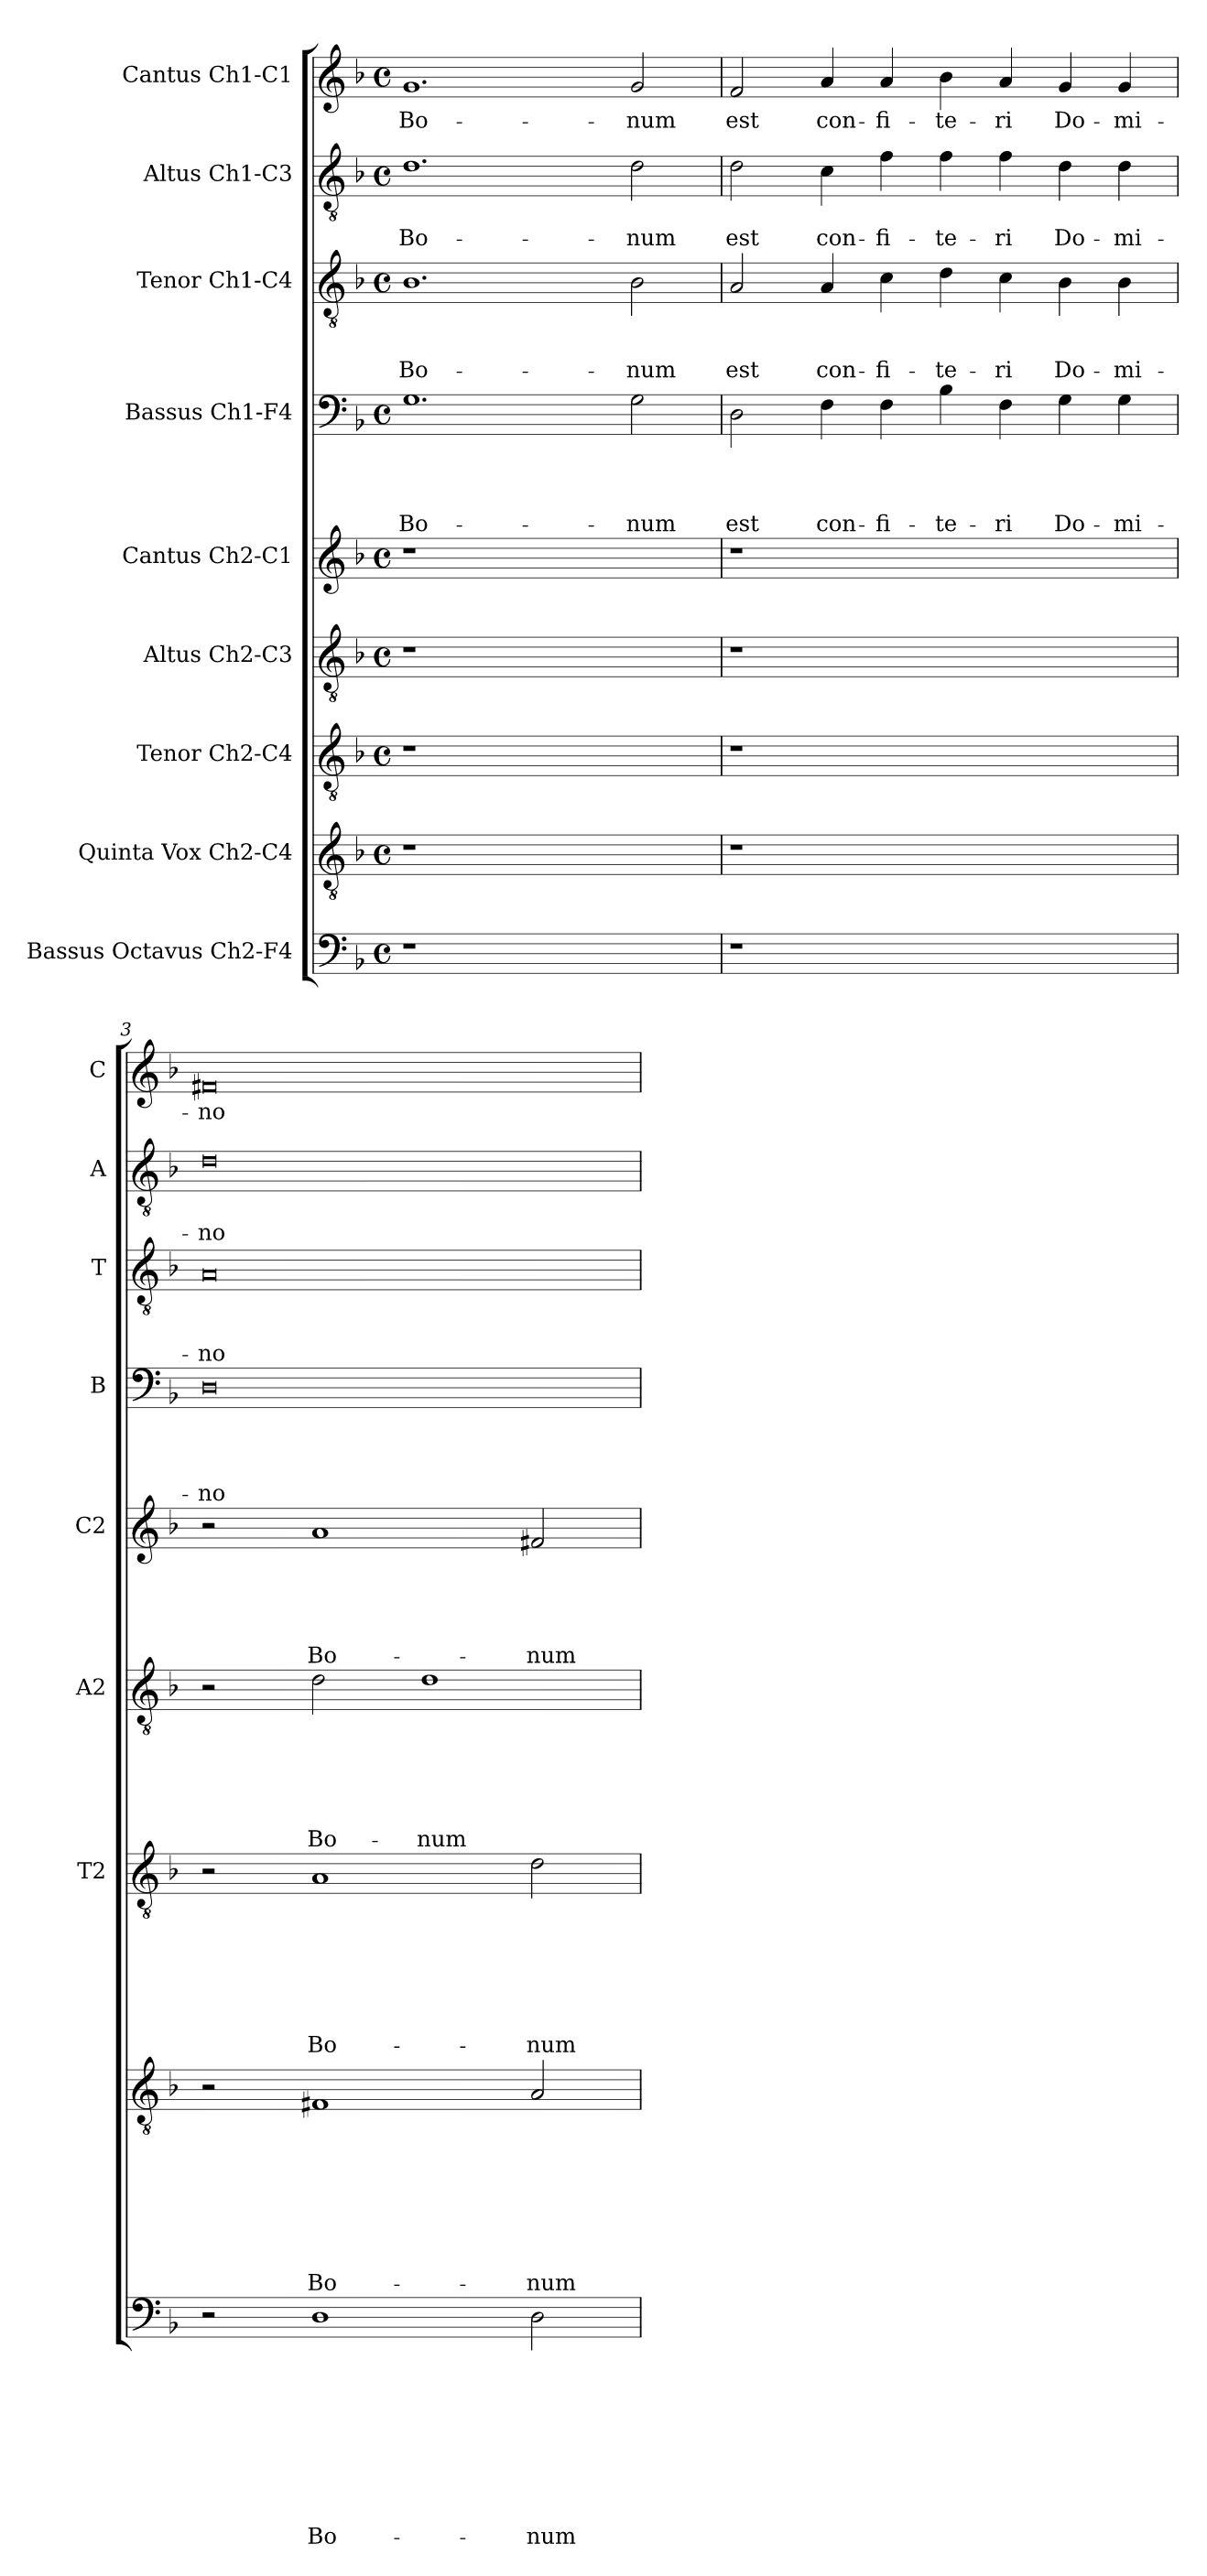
**kern	**text	**text	**text	**text	**text	**text	**text	**text	**text	**kern	**text	**text	**text	**text	**text	**text	**text	**text	**kern	**text	**text	**text	**text	**text	**text	**text	**kern	**text	**text	**text	**text	**text	**text	**kern	**text	**text	**text	**text	**text	**kern	**text	**text	**text	**text	**kern	**text	**text	**text	**kern	**text	**text	**kern	**text
*part9	*part9	*part9	*part9	*part9	*part9	*part9	*part9	*part9	*part9	*part8	*part8	*part8	*part8	*part8	*part8	*part8	*part8	*part8	*part7	*part7	*part7	*part7	*part7	*part7	*part7	*part7	*part6	*part6	*part6	*part6	*part6	*part6	*part6	*part5	*part5	*part5	*part5	*part5	*part5	*part4	*part4	*part4	*part4	*part4	*part3	*part3	*part3	*part3	*part2	*part2	*part2	*part1	*part1
*staff9	*staff9	*staff9	*staff9	*staff9	*staff9	*staff9	*staff9	*staff9	*staff9	*staff8	*staff8	*staff8	*staff8	*staff8	*staff8	*staff8	*staff8	*staff8	*staff7	*staff7	*staff7	*staff7	*staff7	*staff7	*staff7	*staff7	*staff6	*staff6	*staff6	*staff6	*staff6	*staff6	*staff6	*staff5	*staff5	*staff5	*staff5	*staff5	*staff5	*staff4	*staff4	*staff4	*staff4	*staff4	*staff3	*staff3	*staff3	*staff3	*staff2	*staff2	*staff2	*staff1	*staff1
*I"Bassus Octavus Ch2-F4	*	*	*	*	*	*	*	*	*	*I"Quinta Vox Ch2-C4	*	*	*	*	*	*	*	*	*I"Tenor Ch2-C4	*	*	*	*	*	*	*	*I"Altus Ch2-C3	*	*	*	*	*	*	*I"Cantus Ch2-C1	*	*	*	*	*	*I"Bassus Ch1-F4	*	*	*	*	*I"Tenor Ch1-C4	*	*	*	*I"Altus Ch1-C3	*	*	*I"Cantus Ch1-C1	*
*	*	*	*	*	*	*	*	*	*	*	*	*	*	*	*	*	*	*	*I'T2	*	*	*	*	*	*	*	*I'A2	*	*	*	*	*	*	*I'C2	*	*	*	*	*	*I'B	*	*	*	*	*I'T	*	*	*	*I'A	*	*	*I'C	*
*clefF4	*	*	*	*	*	*	*	*	*	*clefGv2	*	*	*	*	*	*	*	*	*clefGv2	*	*	*	*	*	*	*	*clefGv2	*	*	*	*	*	*	*clefG2	*	*	*	*	*	*clefF4	*	*	*	*	*clefGv2	*	*	*	*clefGv2	*	*	*clefG2	*
*k[b-]	*	*	*	*	*	*	*	*	*	*k[b-]	*	*	*	*	*	*	*	*	*k[b-]	*	*	*	*	*	*	*	*k[b-]	*	*	*	*	*	*	*k[b-]	*	*	*	*	*	*k[b-]	*	*	*	*	*k[b-]	*	*	*	*k[b-]	*	*	*k[b-]	*
*F:	*	*	*	*	*	*	*	*	*	*F:	*	*	*	*	*	*	*	*	*F:	*	*	*	*	*	*	*	*F:	*	*	*	*	*	*	*F:	*	*	*	*	*	*F:	*	*	*	*	*F:	*	*	*	*F:	*	*	*F:	*
*M4/4	*	*	*	*	*	*	*	*	*	*M4/4	*	*	*	*	*	*	*	*	*M4/4	*	*	*	*	*	*	*	*M4/4	*	*	*	*	*	*	*M4/4	*	*	*	*	*	*M4/4	*	*	*	*	*M4/4	*	*	*	*M4/4	*	*	*M4/4	*
*met(c)	*	*	*	*	*	*	*	*	*	*met(c)	*	*	*	*	*	*	*	*	*met(c)	*	*	*	*	*	*	*	*met(c)	*	*	*	*	*	*	*met(c)	*	*	*	*	*	*met(c)	*	*	*	*	*met(c)	*	*	*	*met(c)	*	*	*met(c)	*
=1	=1	=1	=1	=1	=1	=1	=1	=1	=1	=1	=1	=1	=1	=1	=1	=1	=1	=1	=1	=1	=1	=1	=1	=1	=1	=1	=1	=1	=1	=1	=1	=1	=1	=1	=1	=1	=1	=1	=1	=1	=1	=1	=1	=1	=1	=1	=1	=1	=1	=1	=1	=1	=1
!	!	!	!	!	!	!	!	!	!	!	!	!	!	!	!	!	!	!	!	!	!	!	!	!	!	!	!	!	!	!	!	!	!	!	!	!	!	!	!	!	!	!	!	!LO:LY:b	!	!	!	!LO:LY:b	!	!	!LO:LY:b	!	!LO:LY:b
1r	.	.	.	.	.	.	.	.	.	1r	.	.	.	.	.	.	.	.	1r	.	.	.	.	.	.	.	1r	.	.	.	.	.	.	1r	.	.	.	.	.	1.G	.	.	.	Bo-	1.B-	.	.	Bo-	1.d	.	Bo-	1.g	Bo-
1ryy	.	.	.	.	.	.	.	.	.	1ryy	.	.	.	.	.	.	.	.	1ryy	.	.	.	.	.	.	.	1ryy	.	.	.	.	.	.	1ryy	.	.	.	.	.	.	.	.	.	.	.	.	.	.	.	.	.	.	.
!	!	!	!	!	!	!	!	!	!	!	!	!	!	!	!	!	!	!	!	!	!	!	!	!	!	!	!	!	!	!	!	!	!	!	!	!	!	!	!	!	!	!	!	!LO:LY:b	!	!	!	!LO:LY:b	!	!	!LO:LY:b	!	!LO:LY:b
.	.	.	.	.	.	.	.	.	.	.	.	.	.	.	.	.	.	.	.	.	.	.	.	.	.	.	.	.	.	.	.	.	.	.	.	.	.	.	.	2G\	.	.	.	-num	2B-\	.	.	-num	2d\	.	-num	2g/	-num
=2	=2	=2	=2	=2	=2	=2	=2	=2	=2	=2	=2	=2	=2	=2	=2	=2	=2	=2	=2	=2	=2	=2	=2	=2	=2	=2	=2	=2	=2	=2	=2	=2	=2	=2	=2	=2	=2	=2	=2	=2	=2	=2	=2	=2	=2	=2	=2	=2	=2	=2	=2	=2	=2
!	!	!	!	!	!	!	!	!	!	!	!	!	!	!	!	!	!	!	!	!	!	!	!	!	!	!	!	!	!	!	!	!	!	!	!	!	!	!	!	!	!	!	!	!LO:LY:b	!	!	!	!LO:LY:b	!	!	!LO:LY:b	!	!LO:LY:b
1r	.	.	.	.	.	.	.	.	.	1r	.	.	.	.	.	.	.	.	1r	.	.	.	.	.	.	.	1r	.	.	.	.	.	.	1r	.	.	.	.	.	2D\	.	.	.	est	2A/	.	.	est	2d\	.	est	2f/	est
!	!	!	!	!	!	!	!	!	!	!	!	!	!	!	!	!	!	!	!	!	!	!	!	!	!	!	!	!	!	!	!	!	!	!	!	!	!	!	!	!	!	!	!	!LO:LY:b	!	!	!	!LO:LY:b	!	!	!LO:LY:b	!	!LO:LY:b
.	.	.	.	.	.	.	.	.	.	.	.	.	.	.	.	.	.	.	.	.	.	.	.	.	.	.	.	.	.	.	.	.	.	.	.	.	.	.	.	4F\	.	.	.	con-	4A/	.	.	con-	4c\	.	con-	4a/	con-
!	!	!	!	!	!	!	!	!	!	!	!	!	!	!	!	!	!	!	!	!	!	!	!	!	!	!	!	!	!	!	!	!	!	!	!	!	!	!	!	!	!	!	!	!LO:LY:b	!	!	!	!LO:LY:b	!	!	!LO:LY:b	!	!LO:LY:b
.	.	.	.	.	.	.	.	.	.	.	.	.	.	.	.	.	.	.	.	.	.	.	.	.	.	.	.	.	.	.	.	.	.	.	.	.	.	.	.	4F\	.	.	.	-fi-	4c\	.	.	-fi-	4f\	.	-fi-	4a/	-fi-
!	!	!	!	!	!	!	!	!	!	!	!	!	!	!	!	!	!	!	!	!	!	!	!	!	!	!	!	!	!	!	!	!	!	!	!	!	!	!	!	!	!	!	!	!LO:LY:b	!	!	!	!LO:LY:b	!	!	!LO:LY:b	!	!LO:LY:b
1ryy	.	.	.	.	.	.	.	.	.	1ryy	.	.	.	.	.	.	.	.	1ryy	.	.	.	.	.	.	.	1ryy	.	.	.	.	.	.	1ryy	.	.	.	.	.	4B-\	.	.	.	-te-	4d\	.	.	-te-	4f\	.	-te-	4b-\	-te-
!	!	!	!	!	!	!	!	!	!	!	!	!	!	!	!	!	!	!	!	!	!	!	!	!	!	!	!	!	!	!	!	!	!	!	!	!	!	!	!	!	!	!	!	!LO:LY:b	!	!	!	!LO:LY:b	!	!	!LO:LY:b	!	!LO:LY:b
.	.	.	.	.	.	.	.	.	.	.	.	.	.	.	.	.	.	.	.	.	.	.	.	.	.	.	.	.	.	.	.	.	.	.	.	.	.	.	.	4F\	.	.	.	-ri	4c\	.	.	-ri	4f\	.	-ri	4a/	-ri
!	!	!	!	!	!	!	!	!	!	!	!	!	!	!	!	!	!	!	!	!	!	!	!	!	!	!	!	!	!	!	!	!	!	!	!	!	!	!	!	!	!	!	!	!LO:LY:b	!	!	!	!LO:LY:b	!	!	!LO:LY:b	!	!LO:LY:b
.	.	.	.	.	.	.	.	.	.	.	.	.	.	.	.	.	.	.	.	.	.	.	.	.	.	.	.	.	.	.	.	.	.	.	.	.	.	.	.	4G\	.	.	.	Do-	4B-\	.	.	Do-	4d\	.	Do-	4g/	Do-
!	!	!	!	!	!	!	!	!	!	!	!	!	!	!	!	!	!	!	!	!	!	!	!	!	!	!	!	!	!	!	!	!	!	!	!	!	!	!	!	!	!	!	!	!LO:LY:b	!	!	!	!LO:LY:b	!	!	!LO:LY:b	!	!LO:LY:b
.	.	.	.	.	.	.	.	.	.	.	.	.	.	.	.	.	.	.	.	.	.	.	.	.	.	.	.	.	.	.	.	.	.	.	.	.	.	.	.	4G\	.	.	.	-mi-	4B-\	.	.	-mi-	4d\	.	-mi-	4g/	-mi-
=3	=3	=3	=3	=3	=3	=3	=3	=3	=3	=3	=3	=3	=3	=3	=3	=3	=3	=3	=3	=3	=3	=3	=3	=3	=3	=3	=3	=3	=3	=3	=3	=3	=3	=3	=3	=3	=3	=3	=3	=3	=3	=3	=3	=3	=3	=3	=3	=3	=3	=3	=3	=3	=3
!	!	!	!	!	!	!	!	!	!	!	!	!	!	!	!	!	!	!	!	!	!	!	!	!	!	!	!	!	!	!	!	!	!	!	!	!	!	!	!	!	!	!	!	!LO:LY:b	!	!	!	!LO:LY:b	!	!	!LO:LY:b	!	!LO:LY:b
2r	.	.	.	.	.	.	.	.	.	2r	.	.	.	.	.	.	.	.	2r	.	.	.	.	.	.	.	2r	.	.	.	.	.	.	2r	.	.	.	.	.	0D	.	.	.	-no	0A	.	.	-no	0d	.	-no	0f#X	-no
!	!	!	!	!	!	!	!	!	!LO:LY:b	!	!	!	!	!	!	!	!	!LO:LY:b	!	!	!	!	!	!	!	!LO:LY:b	!	!	!	!	!	!	!LO:LY:b	!	!	!	!	!	!LO:LY:b	!	!	!	!	!	!	!	!	!	!	!	!	!	!
1D	.	.	.	.	.	.	.	.	Bo-	1F#X	.	.	.	.	.	.	.	Bo-	1A	.	.	.	.	.	.	Bo-	2d\	.	.	.	.	.	Bo-	1a	.	.	.	.	Bo-	.	.	.	.	.	.	.	.	.	.	.	.	.	.
!	!	!	!	!	!	!	!	!	!	!	!	!	!	!	!	!	!	!	!	!	!	!	!	!	!	!	!	!	!	!	!	!	!LO:LY:b	!	!	!	!	!	!	!	!	!	!	!	!	!	!	!	!	!	!	!	!
.	.	.	.	.	.	.	.	.	.	.	.	.	.	.	.	.	.	.	.	.	.	.	.	.	.	.	1d	.	.	.	.	.	-num	.	.	.	.	.	.	.	.	.	.	.	.	.	.	.	.	.	.	.	.
!	!	!	!	!	!	!	!	!	!LO:LY:b	!	!	!	!	!	!	!	!	!LO:LY:b	!	!	!	!	!	!	!	!LO:LY:b	!	!	!	!	!	!	!	!	!	!	!	!	!LO:LY:b	!	!	!	!	!	!	!	!	!	!	!	!	!	!
2D\	.	.	.	.	.	.	.	.	-num	2A/	.	.	.	.	.	.	.	-num	2d\	.	.	.	.	.	.	-num	.	.	.	.	.	.	.	2f#X/	.	.	.	.	-num	.	.	.	.	.	.	.	.	.	.	.	.	.	.
=	=	=	=	=	=	=	=	=	=	=	=	=	=	=	=	=	=	=	=	=	=	=	=	=	=	=	=	=	=	=	=	=	=	=	=	=	=	=	=	=	=	=	=	=	=	=	=	=	=	=	=	=	=
*-	*-	*-	*-	*-	*-	*-	*-	*-	*-	*-	*-	*-	*-	*-	*-	*-	*-	*-	*-	*-	*-	*-	*-	*-	*-	*-	*-	*-	*-	*-	*-	*-	*-	*-	*-	*-	*-	*-	*-	*-	*-	*-	*-	*-	*-	*-	*-	*-	*-	*-	*-	*-	*-
